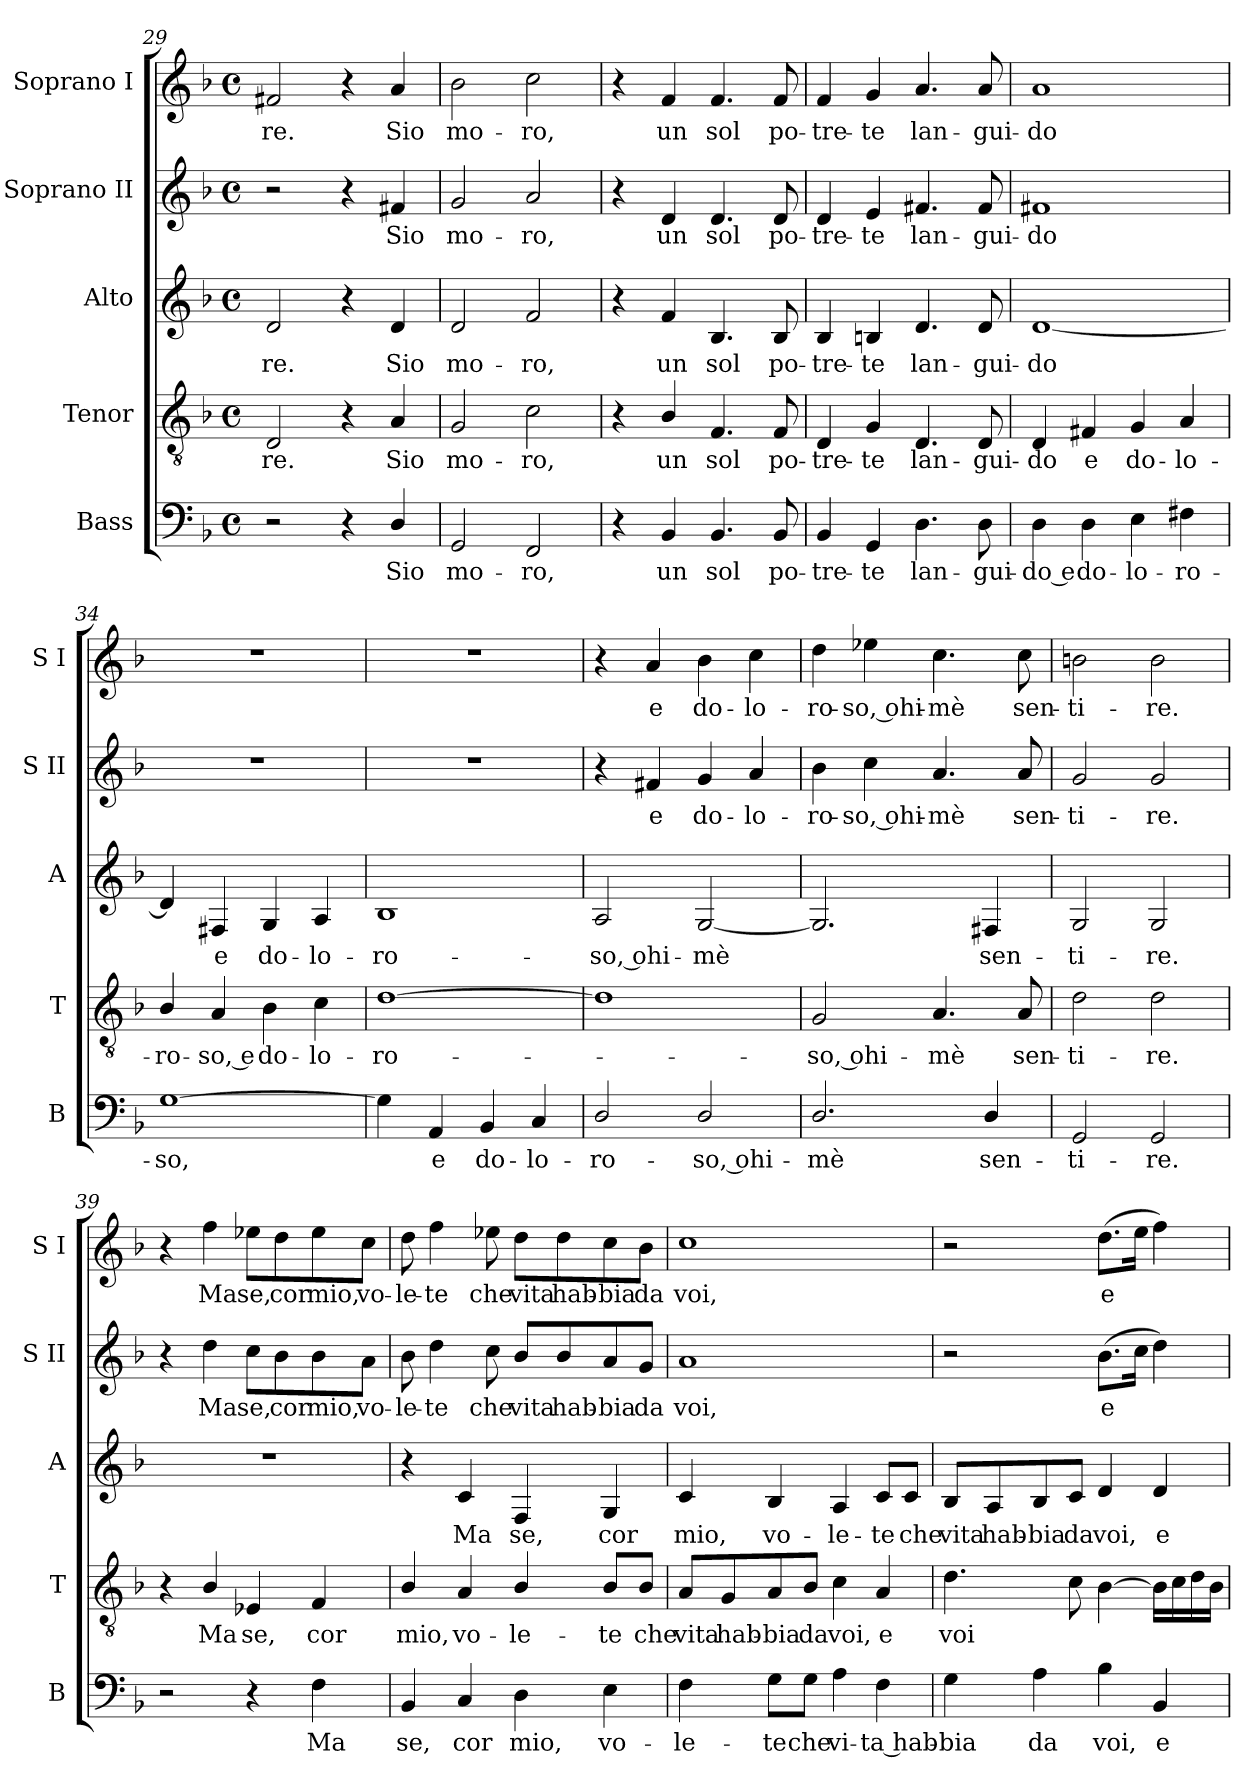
**kern	**text	**kern	**text	**kern	**text	**kern	**text	**kern	**text
*part5	*part5	*part4	*part4	*part3	*part3	*part2	*part2	*part1	*part1
*staff5	*staff5	*staff4	*staff4	*staff3	*staff3	*staff2	*staff2	*staff1	*staff1
*I"Bass	*	*I"Tenor	*	*I"Alto	*	*I"Soprano II	*	*I"Soprano I	*
*I'B	*	*I'T	*	*I'A	*	*I'S II	*	*I'S I	*
*clefF4	*	*clefGv2	*	*clefG2	*	*clefG2	*	*clefG2	*
*k[b-]	*	*k[b-]	*	*k[b-]	*	*k[b-]	*	*k[b-]	*
*F:	*	*F:	*	*F:	*	*F:	*	*F:	*
*M4/4	*	*M4/4	*	*M4/4	*	*M4/4	*	*M4/4	*
*met(c)	*	*met(c)	*	*met(c)	*	*met(c)	*	*met(c)	*
=29	=29	=29	=29	=29	=29	=29	=29	=29	=29
!	!	!	!LO:LY:b	!	!LO:LY:b	!	!	!	!LO:LY:b
2r	.	2D/	-re.	2d/	-re.	2r	.	2f#X/	-re.
4r	.	4r	.	4r	.	4r	.	4r	.
!	!LO:LY:b	!	!LO:LY:b	!	!LO:LY:b	!	!LO:LY:b	!	!LO:LY:b
4D/	Sio	4A/	Sio	4d/	Sio	4f#X/	Sio	4a/	Sio
!!LO:PB:g=z
=30	=30	=30	=30	=30	=30	=30	=30	=30	=30
!	!LO:LY:b	!	!LO:LY:b	!	!LO:LY:b	!	!LO:LY:b	!	!LO:LY:b
2GG/	mo-	2G/	mo-	2d/	mo-	2g/	mo-	2b-\	mo-
!	!LO:LY:b	!	!LO:LY:b	!	!LO:LY:b	!	!LO:LY:b	!	!LO:LY:b
2FF/	-ro,	2c\	-ro,	2f/	-ro,	2a/	-ro,	2cc\	-ro,
=31	=31	=31	=31	=31	=31	=31	=31	=31	=31
4r	.	4r	.	4r	.	4r	.	4r	.
!	!LO:LY:b	!	!LO:LY:b	!	!LO:LY:b	!	!LO:LY:b	!	!LO:LY:b
4BB-/	un	4B-/	un	4f/	un	4d/	un	4f/	un
!	!LO:LY:b	!	!LO:LY:b	!	!LO:LY:b	!	!LO:LY:b	!	!LO:LY:b
4.BB-/	sol	4.F/	sol	4.B-/	sol	4.d/	sol	4.f/	sol
!	!LO:LY:b	!	!LO:LY:b	!	!LO:LY:b	!	!LO:LY:b	!	!LO:LY:b
8BB-/	po-	8F/	po-	8B-/	po-	8d/	po-	8f/	po-
=32	=32	=32	=32	=32	=32	=32	=32	=32	=32
!	!LO:LY:b	!	!LO:LY:b	!	!LO:LY:b	!	!LO:LY:b	!	!LO:LY:b
4BB-/	-tre-	4D/	-tre-	4B-/	-tre-	4d/	-tre-	4f/	-tre-
!	!LO:LY:b	!	!LO:LY:b	!	!LO:LY:b	!	!LO:LY:b	!	!LO:LY:b
4GG/	-te	4G/	-te	4Bn/	-te	4e/	-te	4g/	-te
!	!LO:LY:b	!	!LO:LY:b	!	!LO:LY:b	!	!LO:LY:b	!	!LO:LY:b
4.D\	lan-	4.D/	lan-	4.d/	lan-	4.f#X/	lan-	4.a/	lan-
!	!LO:LY:b	!	!LO:LY:b	!	!LO:LY:b	!	!LO:LY:b	!	!LO:LY:b
8D\	-gui-	8D/	-gui-	8d/	-gui-	8f#/	-gui-	8a/	-gui-
=33	=33	=33	=33	=33	=33	=33	=33	=33	=33
!	!LO:LY:b	!	!LO:LY:b	!	!LO:LY:b	!	!LO:LY:b	!	!LO:LY:b
4D\	-do e	4D/	-do	[1d	-do	1f#X	-do	1a	-do
!	!LO:LY:b	!	!LO:LY:b	!	!	!	!	!	!
4D\	do-	4F#X/	e	.	.	.	.	.	.
!	!LO:LY:b	!	!LO:LY:b	!	!	!	!	!	!
4E\	-lo-	4G/	do-	.	.	.	.	.	.
!	!LO:LY:b	!	!LO:LY:b	!	!	!	!	!	!
4F#X\	-ro-	4A/	-lo-	.	.	.	.	.	.
=34	=34	=34	=34	=34	=34	=34	=34	=34	=34
!	!LO:LY:b	!	!LO:LY:b	!	!	!	!	!	!
[1G	-so,	4B-/	-ro-	4d/]	.	1r	.	1r	.
!	!	!	!LO:LY:b	!	!LO:LY:b	!	!	!	!
.	.	4A/	-so, e	4F#X/	e	.	.	.	.
!	!	!	!LO:LY:b	!	!LO:LY:b	!	!	!	!
.	.	4B-\	do-	4G/	do-	.	.	.	.
!	!	!	!LO:LY:b	!	!LO:LY:b	!	!	!	!
.	.	4c\	-lo-	4A/	-lo-	.	.	.	.
=35	=35	=35	=35	=35	=35	=35	=35	=35	=35
!	!	!	!LO:LY:b	!	!LO:LY:b	!	!	!	!
4G\]	.	[1d	-ro-	1B-	-ro-	1r	.	1r	.
!	!LO:LY:b	!	!	!	!	!	!	!	!
4AA/	e	.	.	.	.	.	.	.	.
!	!LO:LY:b	!	!	!	!	!	!	!	!
4BB-/	do-	.	.	.	.	.	.	.	.
!	!LO:LY:b	!	!	!	!	!	!	!	!
4C/	-lo-	.	.	.	.	.	.	.	.
!!LO:LB:g=z
=36	=36	=36	=36	=36	=36	=36	=36	=36	=36
!	!LO:LY:b	!	!	!	!LO:LY:b	!	!	!	!
2D/	-ro-	1d]	.	2A/	-so, ohi-	4r	.	4r	.
!	!	!	!	!	!	!	!LO:LY:b	!	!LO:LY:b
.	.	.	.	.	.	4f#X/	e	4a/	e
!	!LO:LY:b	!	!	!	!LO:LY:b	!	!LO:LY:b	!	!LO:LY:b
2D/	-so, ohi-	.	.	[2G/	-mè	4g/	do-	4b-\	do-
!	!	!	!	!	!	!	!LO:LY:b	!	!LO:LY:b
.	.	.	.	.	.	4a/	-lo-	4cc\	-lo-
=37	=37	=37	=37	=37	=37	=37	=37	=37	=37
!	!LO:LY:b	!	!LO:LY:b	!	!	!	!LO:LY:b	!	!LO:LY:b
2.D/	-mè	2G/	so, ohi-	2.G/]	.	4b-\	-ro-	4dd\	-ro-
!	!	!	!	!	!	!	!LO:LY:b	!	!LO:LY:b
.	.	.	.	.	.	4cc\	-so, ohi-	4ee-X\	-so, ohi-
!	!	!	!LO:LY:b	!	!	!	!LO:LY:b	!	!LO:LY:b
.	.	4.A/	-mè	.	.	4.a/	-mè	4.cc\	-mè
!	!LO:LY:b	!	!	!	!LO:LY:b	!	!	!	!
4D/	sen-	.	.	4F#X/	sen-	.	.	.	.
!	!	!	!LO:LY:b	!	!	!	!LO:LY:b	!	!LO:LY:b
.	.	8A/	sen-	.	.	8a/	sen-	8cc\	sen-
=38	=38	=38	=38	=38	=38	=38	=38	=38	=38
!	!LO:LY:b	!	!LO:LY:b	!	!LO:LY:b	!	!LO:LY:b	!	!LO:LY:b
2GG/	-ti-	2d\	-ti-	2G/	-ti-	2g/	-ti-	2bn\	-ti-
!	!LO:LY:b	!	!LO:LY:b	!	!LO:LY:b	!	!LO:LY:b	!	!LO:LY:b
2GG/	-re.	2d\	-re.	2G/	-re.	2g/	-re.	2b\	-re.
=39	=39	=39	=39	=39	=39	=39	=39	=39	=39
2r	.	4r	.	1r	.	4r	.	4r	.
!	!	!	!LO:LY:b	!	!	!	!LO:LY:b	!	!LO:LY:b
.	.	4B-/	Ma	.	.	4dd\	Ma	4ff\	Ma
!	!	!	!LO:LY:b	!	!	!	!LO:LY:b	!	!LO:LY:b
4r	.	4E-X/	se,	.	.	8cc\L	se,	8ee-X\L	se,
!	!	!	!	!	!	!	!LO:LY:b	!	!LO:LY:b
.	.	.	.	.	.	8b-\	cor	8dd\	cor
!	!LO:LY:b	!	!LO:LY:b	!	!	!	!LO:LY:b	!	!LO:LY:b
4F\	Ma	4F/	cor	.	.	8b-\	mio,	8ee-\	mio,
!	!	!	!	!	!	!	!LO:LY:b	!	!LO:LY:b
.	.	.	.	.	.	8a\J	vo-	8cc\J	vo-
=40	=40	=40	=40	=40	=40	=40	=40	=40	=40
!	!LO:LY:b	!	!LO:LY:b	!	!	!	!LO:LY:b	!	!LO:LY:b
4BB-/	se,	4B-/	mio,	4r	.	8b-\	-le-	8dd\	-le-
!	!	!	!	!	!	!	!LO:LY:b	!	!LO:LY:b
.	.	.	.	.	.	4dd\	-te	4ff\	-te
!	!LO:LY:b	!	!LO:LY:b	!	!LO:LY:b	!	!	!	!
4C/	cor	4A/	vo-	4c/	Ma	.	.	.	.
!	!	!	!	!	!	!	!LO:LY:b	!	!LO:LY:b
.	.	.	.	.	.	8cc\	che	8ee-X\	che
!	!LO:LY:b	!	!LO:LY:b	!	!LO:LY:b	!	!LO:LY:b	!	!LO:LY:b
4D\	mio,	4B-/	-le-	4F/	se,	8b-/L	vita	8dd\L	vita
!	!	!	!	!	!	!	!LO:LY:b	!	!LO:LY:b
.	.	.	.	.	.	8b-/	hab-	8dd\	hab-
!	!LO:LY:b	!	!LO:LY:b	!	!LO:LY:b	!	!LO:LY:b	!	!LO:LY:b
4E\	vo-	8B-/L	-te	4G/	cor	8a/	-bia	8cc\	-bia
!	!	!	!LO:LY:b	!	!	!	!LO:LY:b	!	!LO:LY:b
.	.	8B-/J	che	.	.	8g/J	da	8b-\J	da
!!LO:PB:g=z
=41	=41	=41	=41	=41	=41	=41	=41	=41	=41
!	!LO:LY:b	!	!LO:LY:b	!	!LO:LY:b	!	!LO:LY:b	!	!LO:LY:b
4F\	-le-	8A/L	vita	4c/	mio,	1a	voi,	1cc	voi,
!	!	!	!LO:LY:b	!	!	!	!	!	!
.	.	8G/	hab-	.	.	.	.	.	.
!	!LO:LY:b	!	!LO:LY:b	!	!LO:LY:b	!	!	!	!
8G\L	-te	8A/	-bia	4B-/	vo-	.	.	.	.
!	!LO:LY:b	!	!LO:LY:b	!	!	!	!	!	!
8G\J	che	8B-/J	da	.	.	.	.	.	.
!	!LO:LY:b	!	!LO:LY:b	!	!LO:LY:b	!	!	!	!
4A\	vi-	4c\	voi,	4A/	-le-	.	.	.	.
!	!LO:LY:b	!	!LO:LY:b	!	!LO:LY:b	!	!	!	!
4F\	-ta hab-	4A/	e	8c/L	-te	.	.	.	.
!	!	!	!	!	!LO:LY:b	!	!	!	!
.	.	.	.	8c/J	che	.	.	.	.
=42	=42	=42	=42	=42	=42	=42	=42	=42	=42
!	!LO:LY:b	!	!LO:LY:b	!	!LO:LY:b	!	!	!	!
4G\	-bia	4.d\	voi	8B-/L	vita	2r	.	2r	.
!	!	!	!	!	!LO:LY:b	!	!	!	!
.	.	.	.	8A/	hab-	.	.	.	.
!	!LO:LY:b	!	!	!	!LO:LY:b	!	!	!	!
4A\	da	.	.	8B-/	-bia	.	.	.	.
!	!	!	!	!	!LO:LY:b	!	!	!	!
.	.	8c\	.	8c/J	da	.	.	.	.
!	!LO:LY:b	!	!	!	!LO:LY:b	!	!LO:LY:b	!	!LO:LY:b
4B-\	voi,	[4B-\	.	4d/	voi,	(>8.b-\L	e	(>8.dd\L	e
.	.	.	.	.	.	16cc\Jk	.	16ee\Jk	.
!	!LO:LY:b	!	!	!	!LO:LY:b	!	!	!	!
4BB-/	e	16B-\LL]	.	4d/	e	4dd\)	.	4ff\)	.
.	.	16c\	.	.	.	.	.	.	.
.	.	16d\	.	.	.	.	.	.	.
.	.	16B-\JJ	.	.	.	.	.	.	.
=	=	=	=	=	=	=	=	=	=
*-	*-	*-	*-	*-	*-	*-	*-	*-	*-
